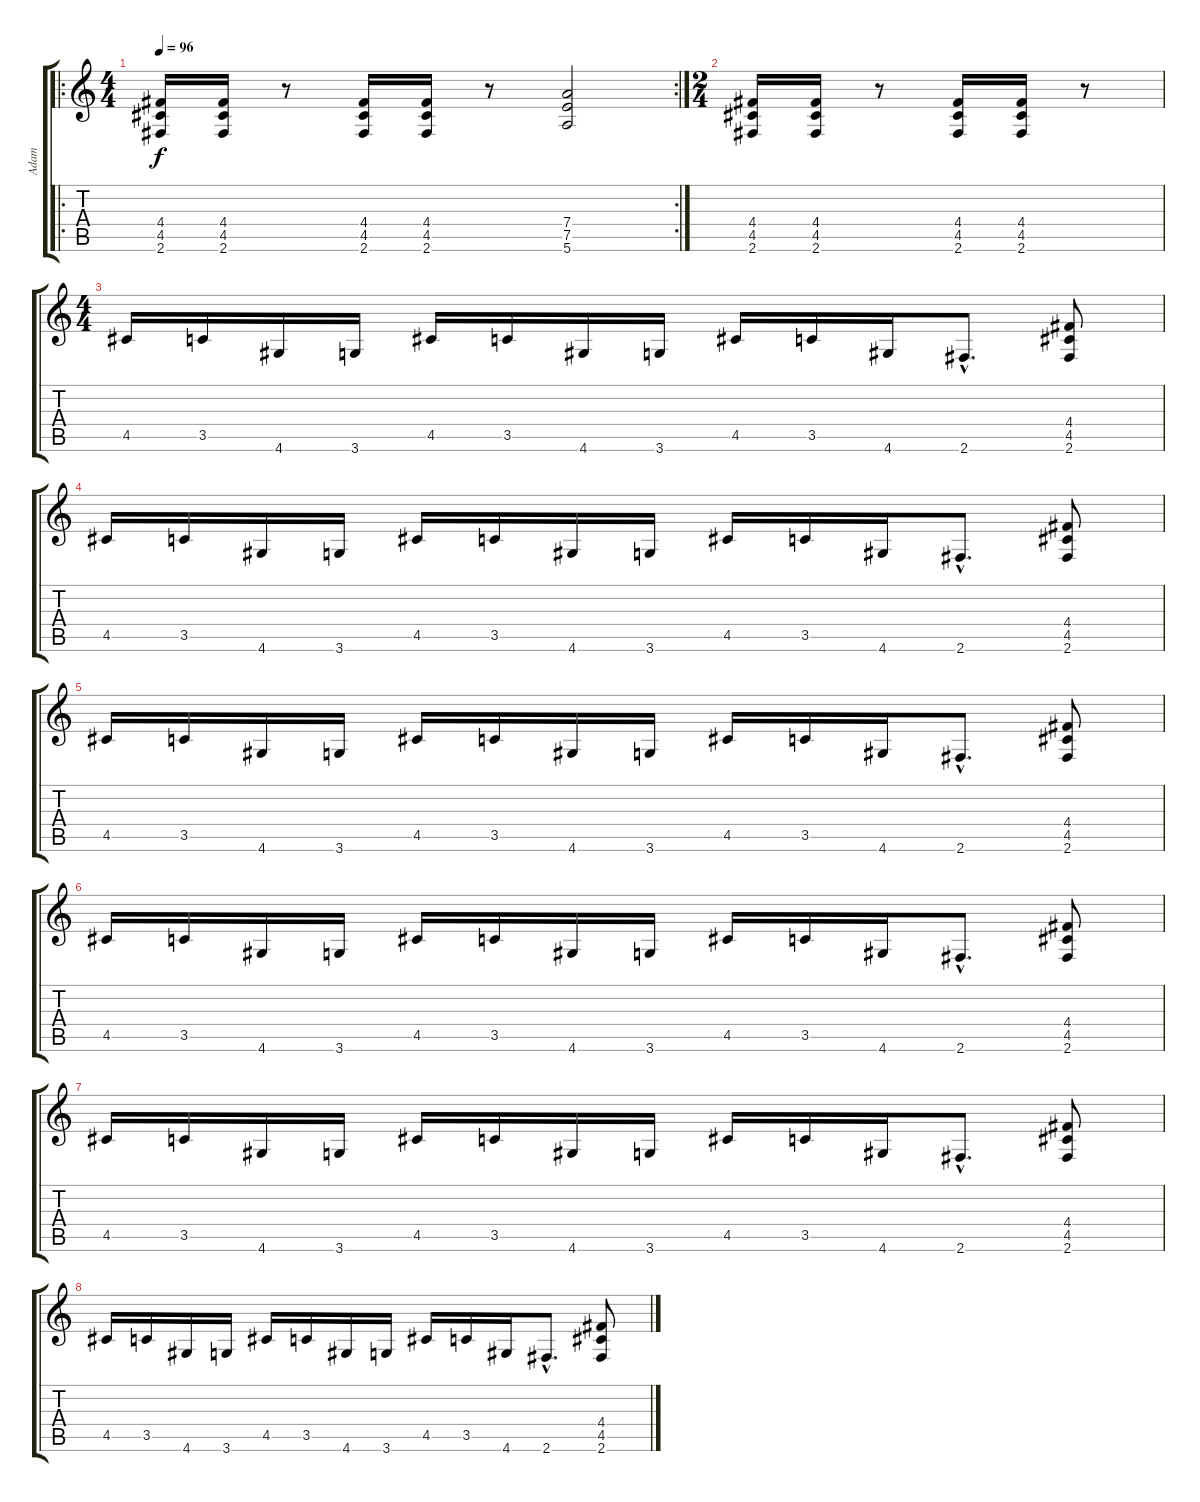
\track ("Adam" "Adam") {instrument distortionguitar}
\staff {score tabs}
\tuning (E4 B3 G3 D3 A2 E2) {hide}
\ro
\rc 2
\ts (4 4)
\tempo 96
\clef g2
\ks c
(4.4 4.5 2.6).16{dy f} (4.4 4.5 2.6).16 r.8 (4.4 4.5 2.6).16 (4.4 4.5 2.6).16 r.8 (7.4 7.5 5.6).2 |
\ts (2 4)
(4.4 4.5 2.6).16 (4.4 4.5 2.6).16 r.8 (4.4 4.5 2.6).16 (4.4 4.5 2.6).16 r.8 |
\ts (4 4)
4.5.16 3.5.16 4.6.16 3.6.16 4.5.16 3.5.16 4.6.16 3.6.16 4.5.16 3.5.16 4.6.16 2.6{hac}.8{d} (4.4 4.5 2.6).8 |
4.5.16 3.5.16 4.6.16 3.6.16 4.5.16 3.5.16 4.6.16 3.6.16 4.5.16 3.5.16 4.6.16 2.6{hac}.8{d} (4.4 4.5 2.6).8 |
4.5.16 3.5.16 4.6.16 3.6.16 4.5.16 3.5.16 4.6.16 3.6.16 4.5.16 3.5.16 4.6.16 2.6{hac}.8{d} (4.4 4.5 2.6).8 |
4.5.16 3.5.16 4.6.16 3.6.16 4.5.16 3.5.16 4.6.16 3.6.16 4.5.16 3.5.16 4.6.16 2.6{hac}.8{d} (4.4 4.5 2.6).8 |
4.5.16 3.5.16 4.6.16 3.6.16 4.5.16 3.5.16 4.6.16 3.6.16 4.5.16 3.5.16 4.6.16 2.6{hac}.8{d} (4.4 4.5 2.6).8 |
4.5.16 3.5.16 4.6.16 3.6.16 4.5.16 3.5.16 4.6.16 3.6.16 4.5.16 3.5.16 4.6.16 2.6{hac}.8{d} (4.4 4.5 2.6).8
